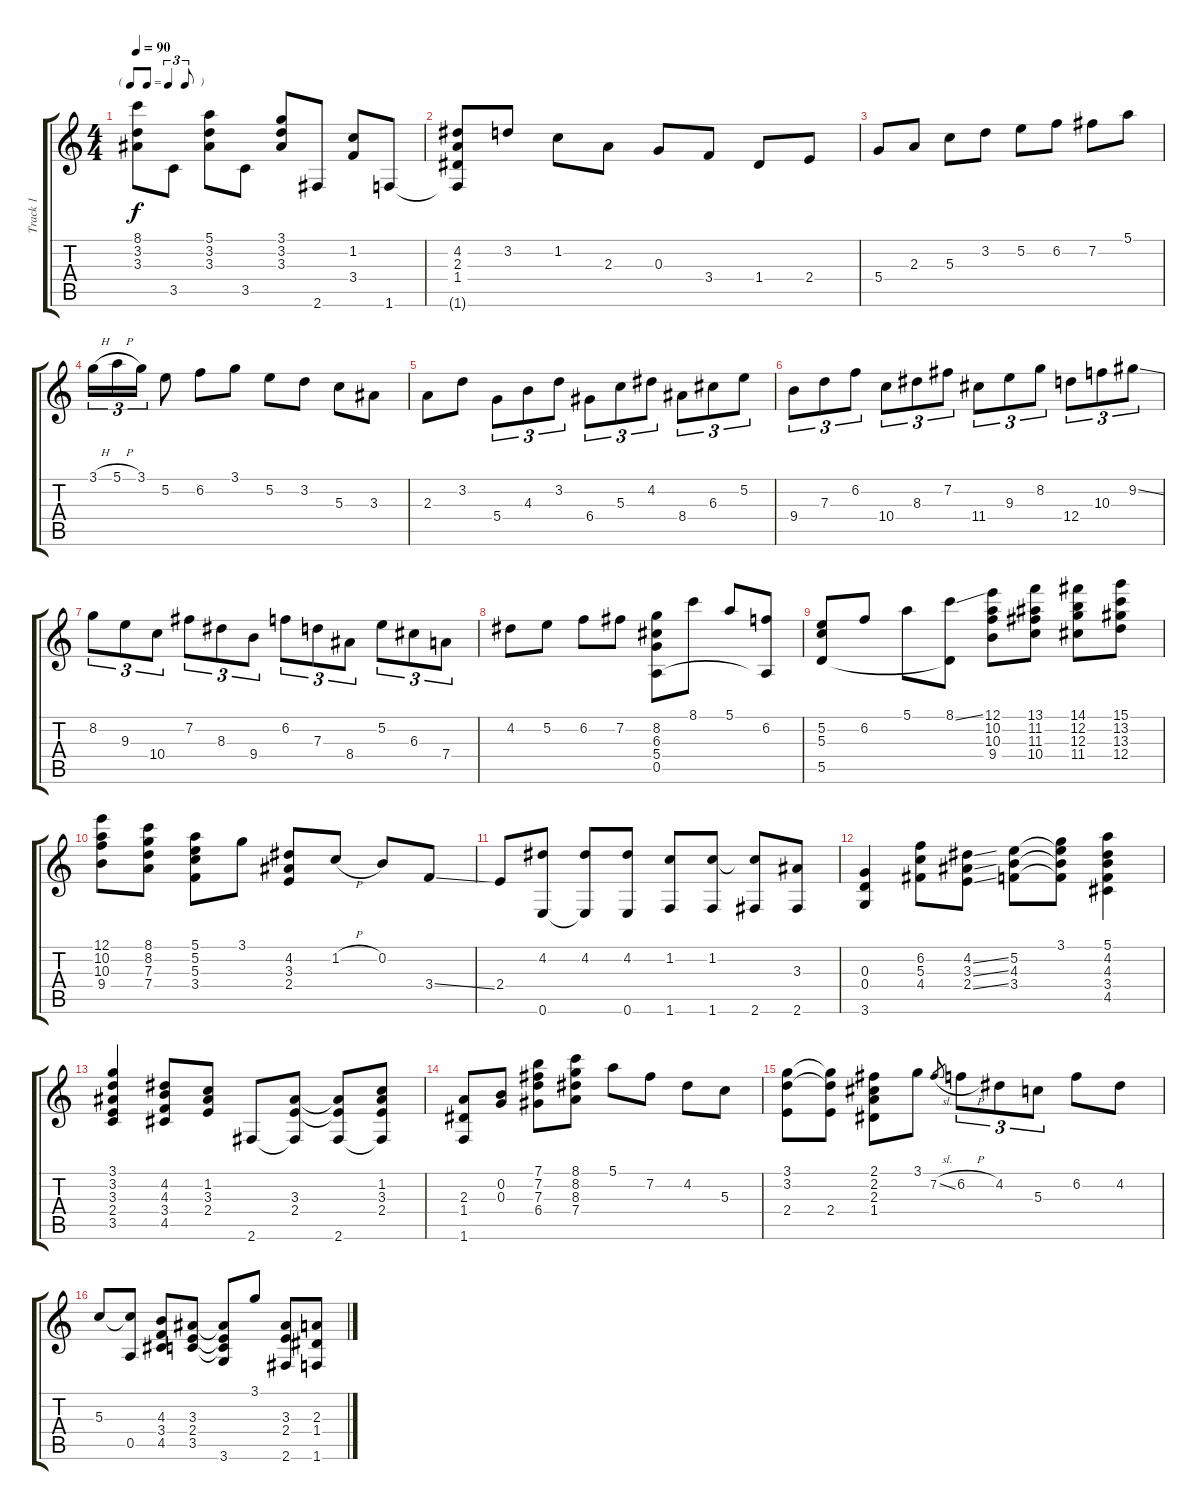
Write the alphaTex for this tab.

\track ("Track 1" "Track 1") {instrument electricguitarjazz}
\staff {score tabs}
\tuning (E4 B3 G3 D3 A2 E2) {hide}
\ts (4 4)
\tf triplet8th
\tempo 90
\clef g2
\ks c
(8.1 3.2 3.3).8{dy f} 3.5.8 (5.1 3.2 3.3).8 3.5.8 (3.1 3.2 3.3).8 2.6.8 (1.2 3.4).8 1.6.8 |
(4.2 2.3 1.4 1.6{t}).8 3.2.8 1.2.8 2.3.8 0.3.8 3.4.8 1.4.8 2.4.8 |
5.4.8 2.3.8 5.3.8 3.2.8 5.2.8 6.2.8 7.2.8 5.1.8 |
3.1{h}.16{tu (3 2)} 5.1{h}.16{tu (3 2)} 3.1.16{tu (3 2)} 5.2.8 6.2.8 3.1.8 5.2.8 3.2.8 5.3.8 3.3.8 |
2.3.8 3.2.8 5.4.8{tu (3 2)} 4.3.8{tu (3 2)} 3.2.8{tu (3 2)} 6.4.8{tu (3 2)} 5.3.8{tu (3 2)} 4.2.8{tu (3 2)} 8.4.8{tu (3 2)} 6.3.8{tu (3 2)} 5.2.8{tu (3 2)} |
9.4.8{tu (3 2)} 7.3.8{tu (3 2)} 6.2.8{tu (3 2)} 10.4.8{tu (3 2)} 8.3.8{tu (3 2)} 7.2.8{tu (3 2)} 11.4.8{tu (3 2)} 9.3.8{tu (3 2)} 8.2.8{tu (3 2)} 12.4.8{tu (3 2)} 10.3.8{tu (3 2)} 9.2{ss}.8{tu (3 2)} |
8.2.8{tu (3 2)} 9.3.8{tu (3 2)} 10.4.8{tu (3 2)} 7.2.8{tu (3 2)} 8.3.8{tu (3 2)} 9.4.8{tu (3 2)} 6.2.8{tu (3 2)} 7.3.8{tu (3 2)} 8.4.8{tu (3 2)} 5.2.8{tu (3 2)} 6.3.8{tu (3 2)} 7.4.8{tu (3 2)} |
4.2.8 5.2.8 6.2.8 7.2.8 (8.2 6.3 5.4 0.5).8 8.1.8 5.1.8 (6.2 0.5{t}).8 |
(5.2 5.3 5.5).8 6.2.8 5.1.8 (8.1{ss} 5.5{t}).8 (12.1 10.2 10.3 9.4).8 (13.1 11.2 11.3 10.4).8 (14.1 12.2 12.3 11.4).8 (15.1 13.2 13.3 12.4).8 |
(12.1 10.2 10.3 9.4).8 (8.1 8.2 7.3 7.4).8 (5.1 5.2 5.3 3.4).8 3.1.8 (4.2 3.3 2.4).8 1.2{h}.8 0.2.8 3.4{ss}.8 |
2.4.8 (4.2 0.6).8 (4.2 0.6{t}).8 (4.2 0.6).8 (1.2 1.6).8 (1.2 1.6).8 (1.2{t} 2.6).8 (3.3 2.6).8 |
(0.3 0.4 3.6).4 (6.2 5.3 4.4).8 (4.2{ss} 3.3{ss} 2.4{ss}).8 (5.2 4.3 3.4).8 (3.1 5.2{t} 4.3{t} 3.4{t}).8 (5.1 4.2 4.3 3.4 4.5).4 |
(3.1 3.2 3.3 2.4 3.5).4 (4.2 4.3 3.4 4.5).8 (1.2 3.3 2.4).8 2.6.8 (3.3 2.4 2.6{t}).8 (3.3{t} 2.4{t} 2.6).8 (1.2 3.3 2.4 2.6{t}).8 |
(2.3 1.4 1.6).8 (0.2 0.3).8 (7.1 7.2 7.3 6.4).8 (8.1 8.2 8.3 7.4).8 5.1.8 7.2.8 4.2.8 5.3.8 |
(3.1 3.2 2.4).8 (3.1{t} 3.2{t} 2.4).8 (2.1 2.2 2.3 1.4).8 3.1.8 7.2{sl}.8{gr} 6.2{h}.8{tu (3 2)} 4.2.8{tu (3 2)} 5.3.8{tu (3 2)} 6.2.8 4.2.8 |
5.3.8 (5.3{t} 0.5).8 (4.3 3.4 4.5).8 (3.3 2.4 3.5).8 (3.3{t} 2.4{t} 3.5{t} 3.6).8 3.1.8 (3.3 2.4 2.6).8 (2.3 1.4 1.6).8
